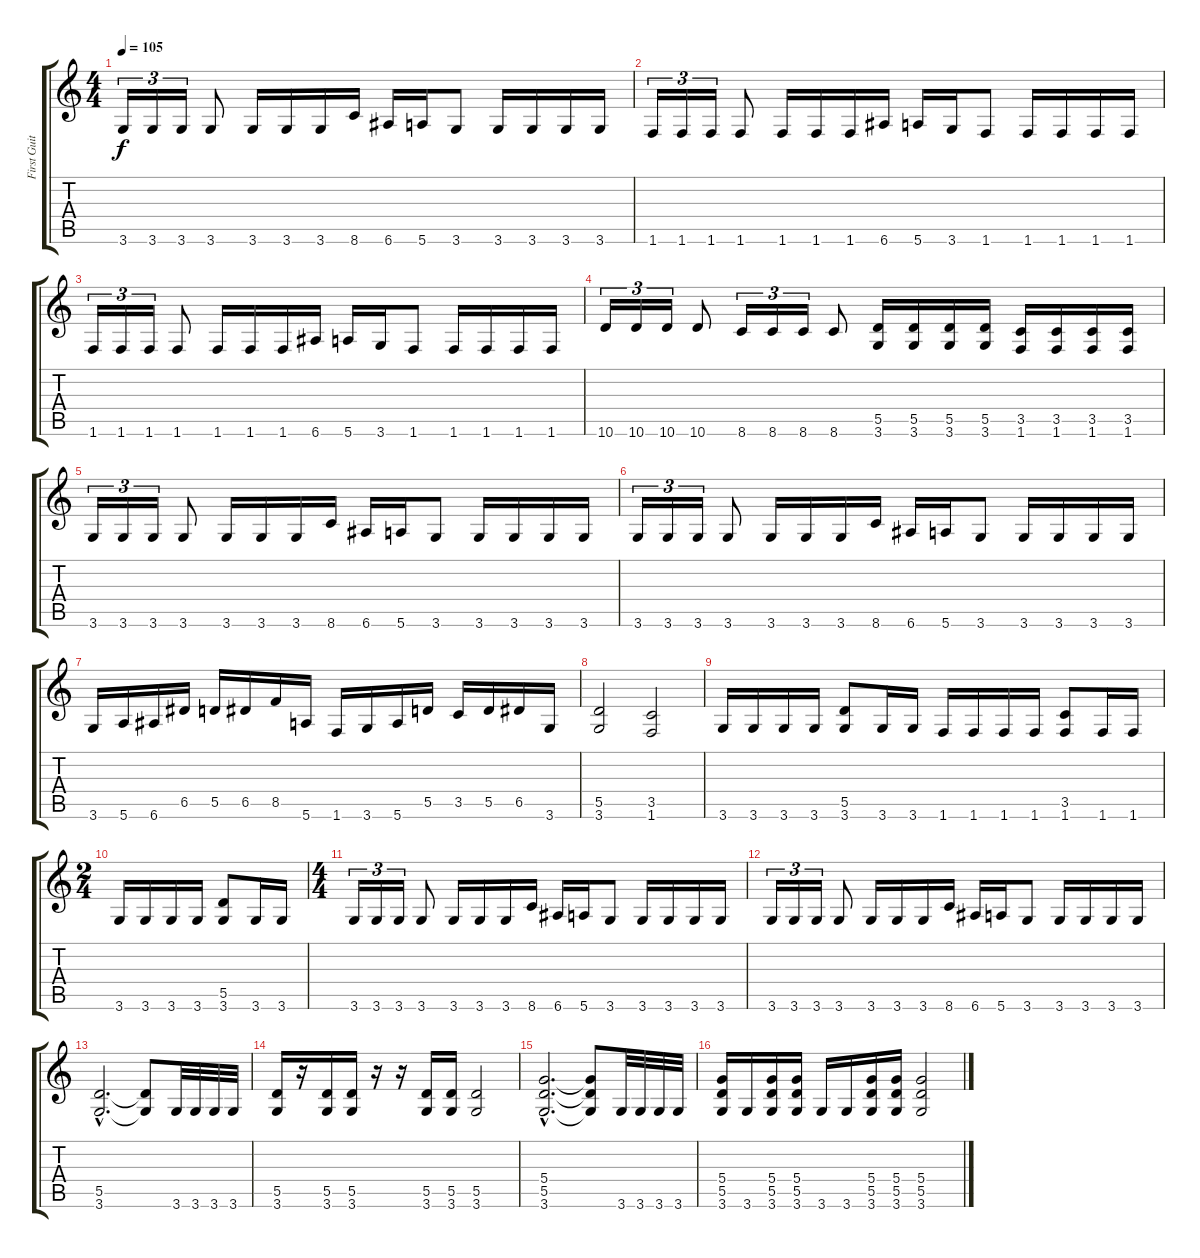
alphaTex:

\track ("First Guitar" "First Guit") {instrument overdrivenguitar}
\staff {score tabs}
\tuning (E4 B3 G3 D3 A2 E2) {hide}
\ts (4 4)
\tempo 105
\clef g2
\ks c
3.6.16{tu (3 2) dy f} 3.6.16{tu (3 2)} 3.6.16{tu (3 2)} 3.6.8 3.6.16 3.6.16 3.6.16 8.6.16 6.6.16 5.6.16 3.6.8 3.6.16 3.6.16 3.6.16 3.6.16 |
1.6.16{tu (3 2)} 1.6.16{tu (3 2)} 1.6.16{tu (3 2)} 1.6.8 1.6.16 1.6.16 1.6.16 6.6.16 5.6.16 3.6.16 1.6.8 1.6.16 1.6.16 1.6.16 1.6.16 |
1.6.16{tu (3 2)} 1.6.16{tu (3 2)} 1.6.16{tu (3 2)} 1.6.8 1.6.16 1.6.16 1.6.16 6.6.16 5.6.16 3.6.16 1.6.8 1.6.16 1.6.16 1.6.16 1.6.16 |
10.6.16{tu (3 2)} 10.6.16{tu (3 2)} 10.6.16{tu (3 2)} 10.6.8 8.6.16{tu (3 2)} 8.6.16{tu (3 2)} 8.6.16{tu (3 2)} 8.6.8 (5.5 3.6).16 (5.5 3.6).16 (5.5 3.6).16 (5.5 3.6).16 (3.5 1.6).16 (3.5 1.6).16 (3.5 1.6).16 (3.5 1.6).16 |
3.6.16{tu (3 2)} 3.6.16{tu (3 2)} 3.6.16{tu (3 2)} 3.6.8 3.6.16 3.6.16 3.6.16 8.6.16 6.6.16 5.6.16 3.6.8 3.6.16 3.6.16 3.6.16 3.6.16 |
3.6.16{tu (3 2)} 3.6.16{tu (3 2)} 3.6.16{tu (3 2)} 3.6.8 3.6.16 3.6.16 3.6.16 8.6.16 6.6.16 5.6.16 3.6.8 3.6.16 3.6.16 3.6.16 3.6.16 |
3.6.16 5.6.16 6.6.16 6.5.16 5.5.16 6.5.16 8.5.16 5.6.16 1.6.16 3.6.16 5.6.16 5.5.16 3.5.16 5.5.16 6.5.16 3.6.16 |
(5.5 3.6).2 (3.5 1.6).2 |
3.6.16 3.6.16 3.6.16 3.6.16 (5.5 3.6).8 3.6.16 3.6.16 1.6.16 1.6.16 1.6.16 1.6.16 (3.5 1.6).8 1.6.16 1.6.16 |
\ts (2 4)
3.6.16 3.6.16 3.6.16 3.6.16 (5.5 3.6).8 3.6.16 3.6.16 |
\ts (4 4)
3.6.16{tu (3 2)} 3.6.16{tu (3 2)} 3.6.16{tu (3 2)} 3.6.8 3.6.16 3.6.16 3.6.16 8.6.16 6.6.16 5.6.16 3.6.8 3.6.16 3.6.16 3.6.16 3.6.16 |
3.6.16{tu (3 2)} 3.6.16{tu (3 2)} 3.6.16{tu (3 2)} 3.6.8 3.6.16 3.6.16 3.6.16 8.6.16 6.6.16 5.6.16 3.6.8 3.6.16 3.6.16 3.6.16 3.6.16 |
(5.5{hac} 3.6{hac}).2{d volume 11} (5.5{t} 3.6{t}).8 3.6.32 3.6.32 3.6.32 3.6.32 |
(5.5 3.6).16 r.16 (5.5 3.6).16 (5.5 3.6).16 r.16 r.16 (5.5 3.6).16 (5.5 3.6).16 (5.5 3.6).2 |
(5.4{hac} 5.5{hac} 3.6{hac}).2{d} (5.4{t} 5.5{t} 3.6{t}).8 3.6.32 3.6.32 3.6.32 3.6.32 |
(5.4 5.5 3.6).16 3.6.16 (5.4 5.5 3.6).16 (5.4 5.5 3.6).16 3.6.16 3.6.16 (5.4 5.5 3.6).16 (5.4 5.5 3.6).16 (5.4 5.5 3.6).2
